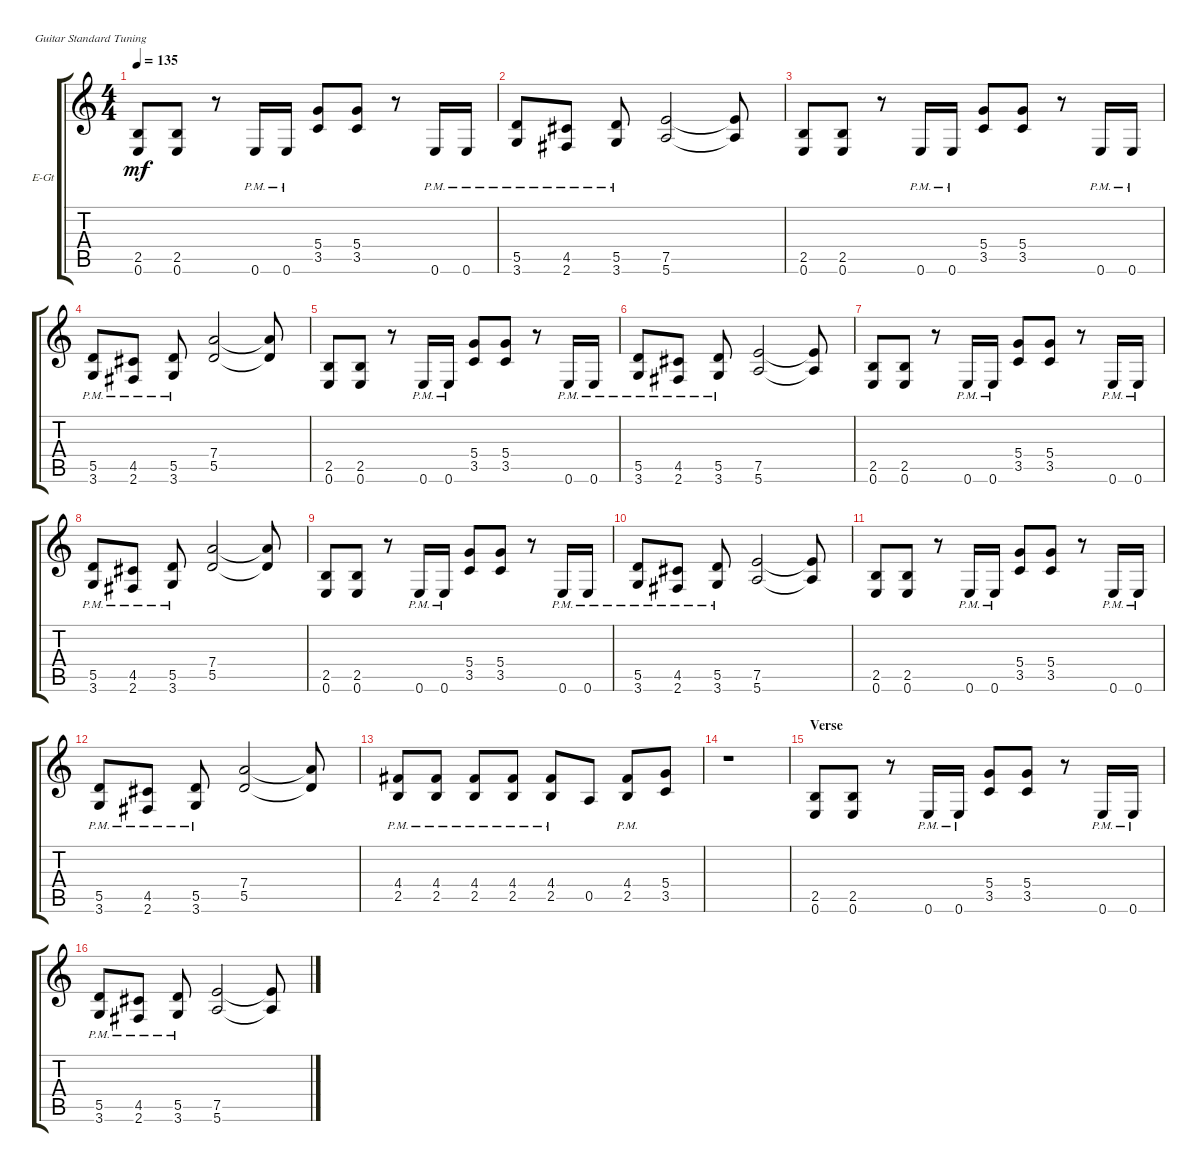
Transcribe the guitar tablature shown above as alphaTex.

\defaultSystemsLayout 4
\bracketExtendMode groupsimilarinstruments
\firstSystemTrackNameOrientation horizontal
\otherSystemsTrackNameOrientation horizontal
\track ("Electric Guitar" "E-Gt") {instrument distortionguitar}
\staff {score tabs}
\tuning (E4 B3 G3 D3 A2 E2)
\ts (4 4)
\tempo 135
\clef g2
\ks c
(0.6 2.5).8{dy mf} (0.6 2.5).8 r.8 0.6{pm}.16 0.6{pm}.16 (3.5 5.4).8 (3.5 5.4).8 r.8 0.6{pm}.16 0.6{pm}.16 |
(3.6 5.5{pm}).8 (2.6 4.5{pm}).8 (3.6 5.5{pm}).8 (5.6 7.5).2 (5.6{t} 7.5{t}).8 |
(0.6 2.5).8 (0.6 2.5).8 r.8 0.6{pm}.16 0.6{pm}.16 (3.5 5.4).8 (3.5 5.4).8 r.8 0.6{pm}.16 0.6{pm}.16 |
(3.6 5.5{pm}).8 (2.6 4.5{pm}).8 (3.6 5.5{pm}).8 (5.5 7.4).2 (5.5{t} 7.4{t}).8 |
(0.6 2.5).8 (0.6 2.5).8 r.8 0.6{pm}.16 0.6{pm}.16 (3.5 5.4).8 (3.5 5.4).8 r.8 0.6{pm}.16 0.6{pm}.16 |
(3.6 5.5{pm}).8 (2.6 4.5{pm}).8 (3.6 5.5{pm}).8 (5.6 7.5).2 (5.6{t} 7.5{t}).8 |
(0.6 2.5).8 (0.6 2.5).8 r.8 0.6{pm}.16 0.6{pm}.16 (3.5 5.4).8 (3.5 5.4).8 r.8 0.6{pm}.16 0.6{pm}.16 |
(3.6 5.5{pm}).8 (2.6 4.5{pm}).8 (3.6 5.5{pm}).8 (5.5 7.4).2 (5.5{t} 7.4{t}).8 |
(0.6 2.5).8 (0.6 2.5).8 r.8 0.6{pm}.16 0.6{pm}.16 (3.5 5.4).8 (3.5 5.4).8 r.8 0.6{pm}.16 0.6{pm}.16 |
(3.6 5.5{pm}).8 (2.6 4.5{pm}).8 (3.6 5.5{pm}).8 (5.6 7.5).2 (5.6{t} 7.5{t}).8 |
(0.6 2.5).8 (0.6 2.5).8 r.8 0.6{pm}.16 0.6{pm}.16 (3.5 5.4).8 (3.5 5.4).8 r.8 0.6{pm}.16 0.6{pm}.16 |
(3.6 5.5{pm}).8 (2.6 4.5{pm}).8 (3.6 5.5{pm}).8 (5.5 7.4).2 (5.5{t} 7.4{t}).8 |
(2.5 4.4{pm}).8 (2.5 4.4{pm}).8 (2.5 4.4{pm}).8 (2.5 4.4{pm}).8 (2.5 4.4{pm}).8 0.5.8 (2.5{pm} 4.4).8 (3.5 5.4).8 |
r.1 |
\section ("" "Verse")
(0.6 2.5).8 (0.6 2.5).8 r.8 0.6{pm}.16 0.6{pm}.16 (3.5 5.4).8 (3.5 5.4).8 r.8 0.6{pm}.16 0.6{pm}.16 |
(3.6 5.5{pm}).8 (2.6 4.5{pm}).8 (3.6 5.5{pm}).8 (5.6 7.5).2 (5.6{t} 7.5{t}).8
